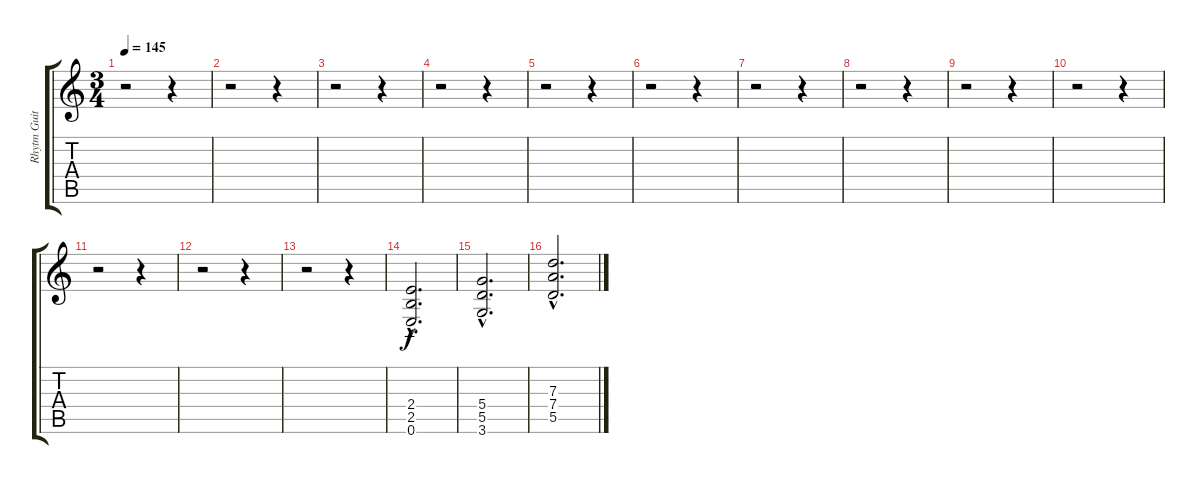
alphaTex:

\track ("Rhytm Guitar" "Rhytm Guit") {instrument distortionguitar}
\staff {score tabs}
\tuning (E4 B3 G3 D3 A2 E2) {hide}
\ts (3 4)
\tempo 145
\clef g2
\ks c
r.2{dy f} r.4 |
r.2 r.4 |
r.2 r.4 |
r.2 r.4 |
r.2 r.4 |
r.2 r.4 |
r.2 r.4 |
r.2 r.4 |
r.2 r.4 |
r.2 r.4 |
r.2 r.4 |
r.2 r.4 |
r.2 r.4 |
(2.4{hac} 2.5{hac} 0.6{hac}).2{d volume 13} |
(5.4{hac} 5.5{hac} 3.6{hac}).2{d} |
(7.3{hac} 7.4{hac} 5.5{hac}).2{d}
